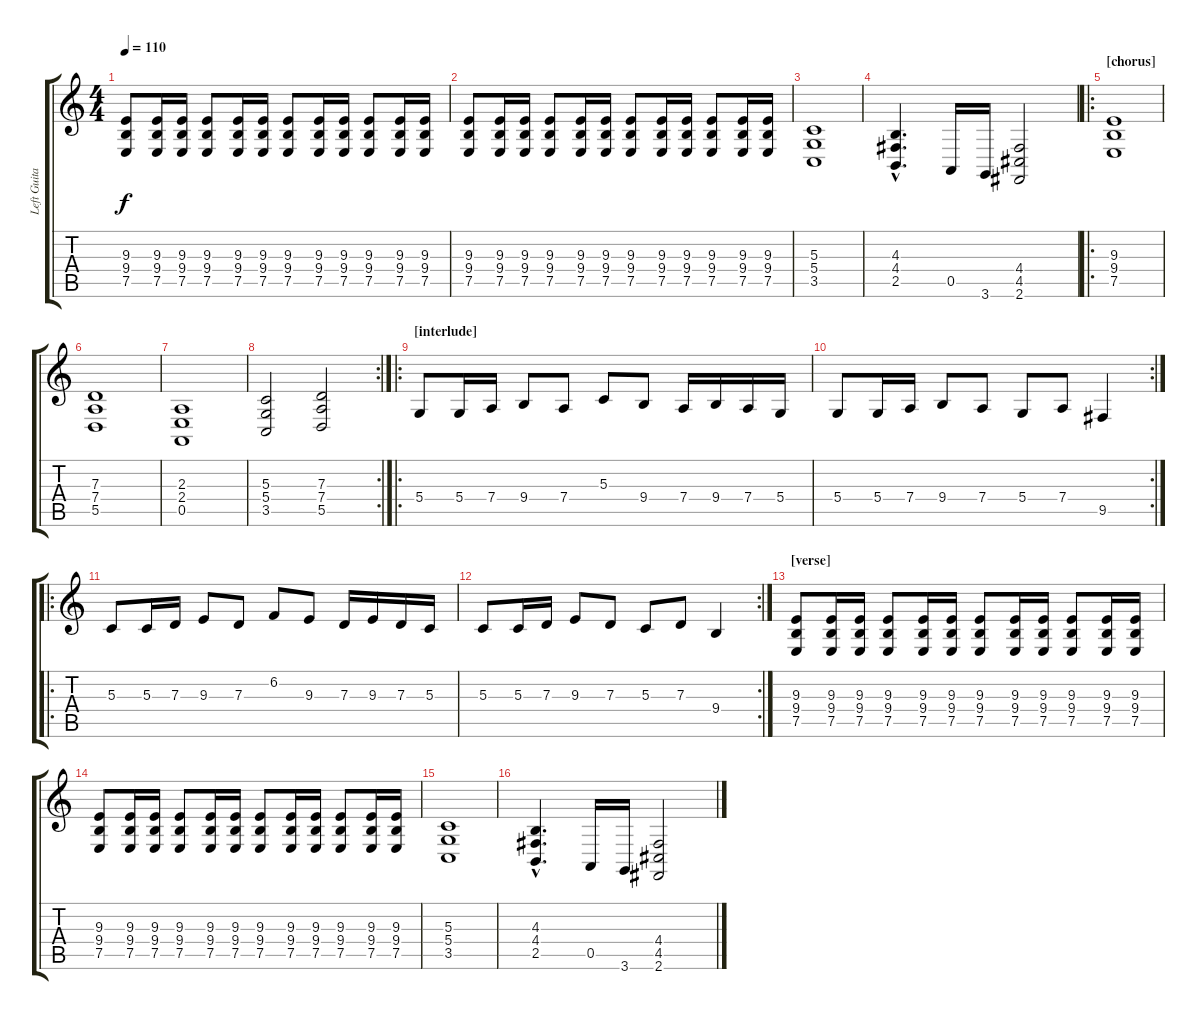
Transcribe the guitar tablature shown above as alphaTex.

\track ("Left Guitar Synth" "Left Guita") {instrument pad5bowed}
\staff {score tabs}
\tuning (E4 B3 G3 D3 A2 E2) {hide}
\ts (4 4)
\tempo 110
\clef g2
\ks c
(9.3 9.4 7.5).8{dy f} (9.3 9.4 7.5).16 (9.3 9.4 7.5).16 (9.3 9.4 7.5).8 (9.3 9.4 7.5).16 (9.3 9.4 7.5).16 (9.3 9.4 7.5).8 (9.3 9.4 7.5).16 (9.3 9.4 7.5).16 (9.3 9.4 7.5).8 (9.3 9.4 7.5).16 (9.3 9.4 7.5).16 |
(9.3 9.4 7.5).8 (9.3 9.4 7.5).16 (9.3 9.4 7.5).16 (9.3 9.4 7.5).8 (9.3 9.4 7.5).16 (9.3 9.4 7.5).16 (9.3 9.4 7.5).8 (9.3 9.4 7.5).16 (9.3 9.4 7.5).16 (9.3 9.4 7.5).8 (9.3 9.4 7.5).16 (9.3 9.4 7.5).16 |
(5.3 5.4 3.5).1 |
(4.3{hac} 4.4{hac} 2.5{hac}).4{d} 0.5.16 3.6.16 (4.4 4.5 2.6).2 |
\ro
\section ("" "[chorus]")
(9.3 9.4 7.5).1 |
(7.3 7.4 5.5).1 |
(2.3 2.4 0.5).1 |
\rc 2
(5.3 5.4 3.5).2 (7.3 7.4 5.5).2 |
\ro
\section ("" "[interlude]")
5.4.8 5.4.16 7.4.16 9.4.8 7.4.8 5.3.8 9.4.8 7.4.16 9.4.16 7.4.16 5.4.16 |
\rc 2
5.4.8 5.4.16 7.4.16 9.4.8 7.4.8 5.4.8 7.4.8 9.5.4 |
\ro
5.3.8 5.3.16 7.3.16 9.3.8 7.3.8 6.2.8 9.3.8 7.3.16 9.3.16 7.3.16 5.3.16 |
\rc 2
5.3.8 5.3.16 7.3.16 9.3.8 7.3.8 5.3.8 7.3.8 9.4.4 |
\section ("" "[verse]")
(9.3 9.4 7.5).8 (9.3 9.4 7.5).16 (9.3 9.4 7.5).16 (9.3 9.4 7.5).8 (9.3 9.4 7.5).16 (9.3 9.4 7.5).16 (9.3 9.4 7.5).8 (9.3 9.4 7.5).16 (9.3 9.4 7.5).16 (9.3 9.4 7.5).8 (9.3 9.4 7.5).16 (9.3 9.4 7.5).16 |
(9.3 9.4 7.5).8 (9.3 9.4 7.5).16 (9.3 9.4 7.5).16 (9.3 9.4 7.5).8 (9.3 9.4 7.5).16 (9.3 9.4 7.5).16 (9.3 9.4 7.5).8 (9.3 9.4 7.5).16 (9.3 9.4 7.5).16 (9.3 9.4 7.5).8 (9.3 9.4 7.5).16 (9.3 9.4 7.5).16 |
(5.3 5.4 3.5).1 |
(4.3{hac} 4.4{hac} 2.5{hac}).4{d} 0.5.16 3.6.16 (4.4 4.5 2.6).2
